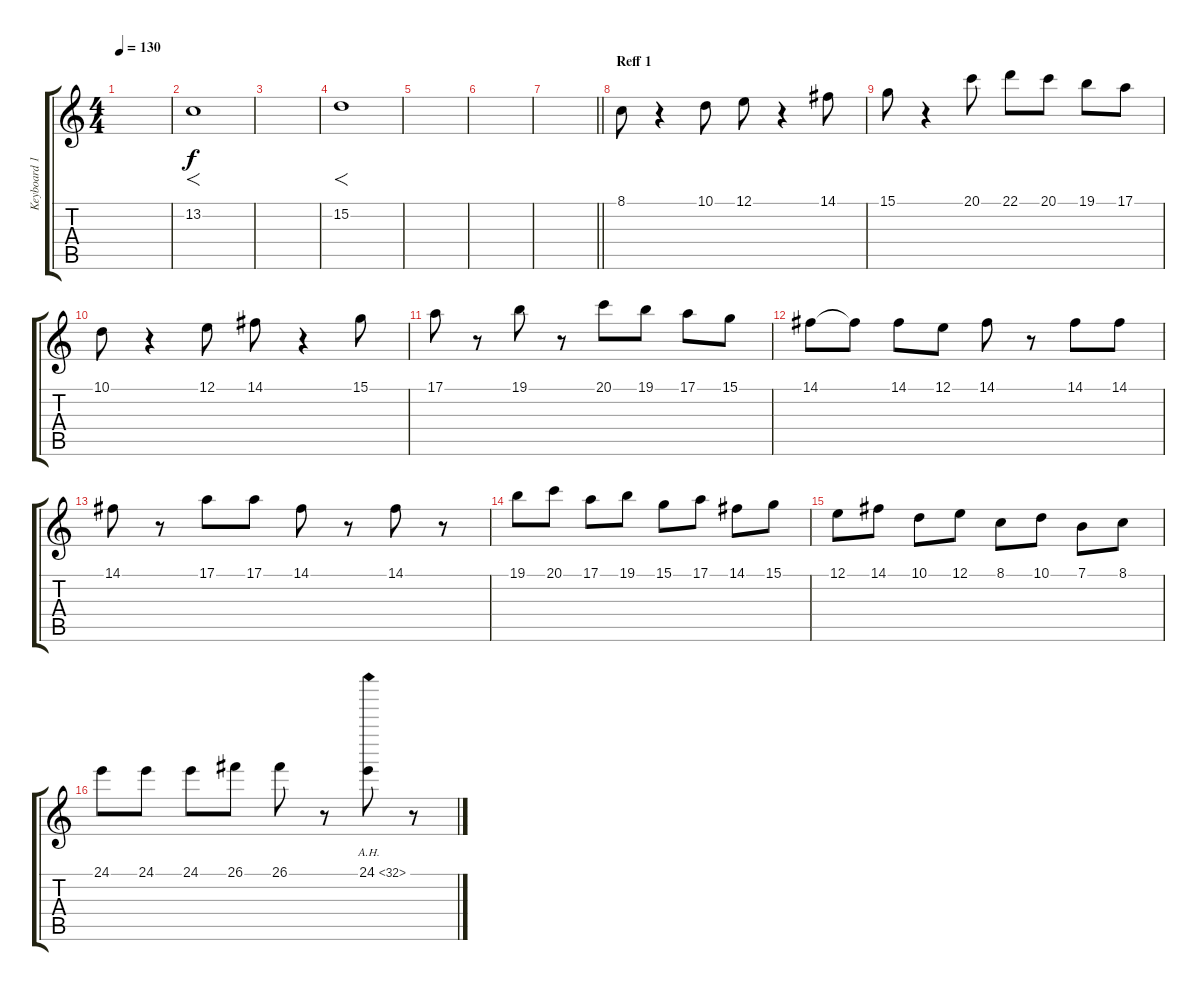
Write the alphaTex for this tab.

\track ("Keyboard 1" "Keyboard 1") {instrument accordion}
\staff {score tabs}
\tuning (E4 B3 G3 D3 A2 E2) {hide}
\ts (4 4)
\tempo 130
\clef g2
\ks c
|
13.2.1{f} |
|
15.2.1{f} |
|
|
\barLineRight lightlight
|
\section ("" "Reff 1")
8.1.8{balance 3 instrument pad3polysynth} r.4 10.1.8 12.1.8 r.4 14.1.8 |
15.1.8 r.4 20.1.8 22.1.8 20.1.8 19.1.8 17.1.8 |
10.1.8 r.4 12.1.8 14.1.8 r.4 15.1.8 |
17.1.8 r.8 19.1.8 r.8 20.1.8 19.1.8 17.1.8 15.1.8 |
14.1.8 14.1{t}.8 14.1.8 12.1.8 14.1.8 r.8 14.1.8 14.1.8 |
14.1.8 r.8 17.1.8 17.1.8 14.1.8 r.8 14.1.8 r.8 |
19.1.8 20.1.8 17.1.8 19.1.8 15.1.8 17.1.8 14.1.8 15.1.8 |
12.1.8 14.1.8 10.1.8 12.1.8 8.1.8 10.1.8 7.1.8 8.1.8 |
24.1.8 24.1.8 24.1.8 26.1.8 26.1.8 r.8 24.1{ah 8}.8 r.8
